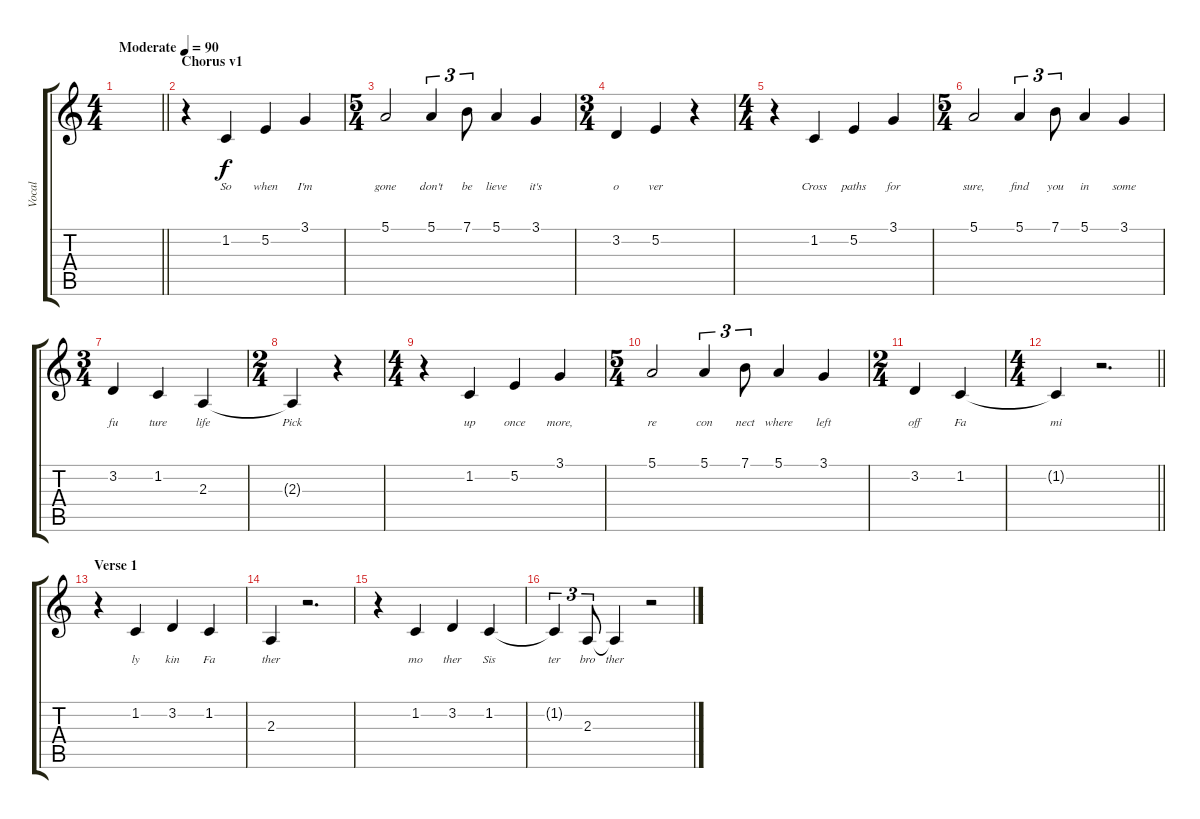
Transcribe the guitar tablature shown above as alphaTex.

\track ("Vocal" "Vocal") {instrument acousticgrandpiano}
\staff {score tabs}
\tuning (E4 B3 G3 D3 A2 E2) {hide}
\ts (4 4)
\tempo (90 "Moderate")
\clef g2
\barLineRight lightlight
\ks c
|
\section ("" "Chorus v1")
r.4 1.2.4{lyrics (0 "So") lyrics (1 "") lyrics (2 "") lyrics (3 "") lyrics (4 "")} 5.2.4{lyrics (0 "when") lyrics (1 "") lyrics (2 "") lyrics (3 "") lyrics (4 "")} 3.1.4{lyrics (0 "I'm") lyrics (1 "") lyrics (2 "") lyrics (3 "") lyrics (4 "")} |
\ts (5 4)
5.1.2{lyrics (0 "gone") lyrics (1 "") lyrics (2 "") lyrics (3 "") lyrics (4 "")} 5.1.4{tu (3 2) lyrics (0 "don't") lyrics (1 "") lyrics (2 "") lyrics (3 "") lyrics (4 "")} 7.1.8{tu (3 2) lyrics (0 "be") lyrics (1 "") lyrics (2 "") lyrics (3 "") lyrics (4 "")} 5.1.4{lyrics (0 "lieve") lyrics (1 "") lyrics (2 "") lyrics (3 "") lyrics (4 "")} 3.1.4{lyrics (0 "it's") lyrics (1 "") lyrics (2 "") lyrics (3 "") lyrics (4 "")} |
\ts (3 4)
3.2.4{lyrics (0 "o") lyrics (1 "") lyrics (2 "") lyrics (3 "") lyrics (4 "")} 5.2.4{lyrics (0 "ver") lyrics (1 "") lyrics (2 "") lyrics (3 "") lyrics (4 "")} r.4 |
\ts (4 4)
r.4 1.2.4{lyrics (0 "Cross") lyrics (1 "") lyrics (2 "") lyrics (3 "") lyrics (4 "")} 5.2.4{lyrics (0 "paths") lyrics (1 "") lyrics (2 "") lyrics (3 "") lyrics (4 "")} 3.1.4{lyrics (0 "for") lyrics (1 "") lyrics (2 "") lyrics (3 "") lyrics (4 "")} |
\ts (5 4)
5.1.2{lyrics (0 "sure,") lyrics (1 "") lyrics (2 "") lyrics (3 "") lyrics (4 "")} 5.1.4{tu (3 2) lyrics (0 "find") lyrics (1 "") lyrics (2 "") lyrics (3 "") lyrics (4 "")} 7.1.8{tu (3 2) lyrics (0 "you") lyrics (1 "") lyrics (2 "") lyrics (3 "") lyrics (4 "")} 5.1.4{lyrics (0 "in") lyrics (1 "") lyrics (2 "") lyrics (3 "") lyrics (4 "")} 3.1.4{lyrics (0 "some") lyrics (1 "") lyrics (2 "") lyrics (3 "") lyrics (4 "")} |
\ts (3 4)
3.2.4{lyrics (0 "fu") lyrics (1 "") lyrics (2 "") lyrics (3 "") lyrics (4 "")} 1.2.4{lyrics (0 "ture") lyrics (1 "") lyrics (2 "") lyrics (3 "") lyrics (4 "")} 2.3.4{lyrics (0 "life") lyrics (1 "") lyrics (2 "") lyrics (3 "") lyrics (4 "")} |
\ts (2 4)
2.3{t}.4{lyrics (0 "Pick") lyrics (1 "") lyrics (2 "") lyrics (3 "") lyrics (4 "")} r.4 |
\ts (4 4)
r.4 1.2.4{lyrics (0 "up") lyrics (1 "") lyrics (2 "") lyrics (3 "") lyrics (4 "")} 5.2.4{lyrics (0 "once") lyrics (1 "") lyrics (2 "") lyrics (3 "") lyrics (4 "")} 3.1.4{lyrics (0 "more,") lyrics (1 "") lyrics (2 "") lyrics (3 "") lyrics (4 "")} |
\ts (5 4)
5.1.2{lyrics (0 "re") lyrics (1 "") lyrics (2 "") lyrics (3 "") lyrics (4 "")} 5.1.4{tu (3 2) lyrics (0 "con") lyrics (1 "") lyrics (2 "") lyrics (3 "") lyrics (4 "")} 7.1.8{tu (3 2) lyrics (0 "nect") lyrics (1 "") lyrics (2 "") lyrics (3 "") lyrics (4 "")} 5.1.4{lyrics (0 "where") lyrics (1 "") lyrics (2 "") lyrics (3 "") lyrics (4 "")} 3.1.4{lyrics (0 "left") lyrics (1 "") lyrics (2 "") lyrics (3 "") lyrics (4 "")} |
\ts (2 4)
3.2.4{lyrics (0 "off") lyrics (1 "") lyrics (2 "") lyrics (3 "") lyrics (4 "")} 1.2.4{lyrics (0 "Fa") lyrics (1 "") lyrics (2 "") lyrics (3 "") lyrics (4 "")} |
\ts (4 4)
\barLineRight lightlight
1.2{t}.4{lyrics (0 "mi") lyrics (1 "") lyrics (2 "") lyrics (3 "") lyrics (4 "")} r.2{d} |
\section ("" "Verse 1")
r.4 1.2.4{lyrics (0 "ly") lyrics (1 "") lyrics (2 "") lyrics (3 "") lyrics (4 "")} 3.2.4{lyrics (0 "kin") lyrics (1 "") lyrics (2 "") lyrics (3 "") lyrics (4 "")} 1.2.4{lyrics (0 "Fa") lyrics (1 "") lyrics (2 "") lyrics (3 "") lyrics (4 "")} |
2.3.4{lyrics (0 "ther") lyrics (1 "") lyrics (2 "") lyrics (3 "") lyrics (4 "")} r.2{d} |
r.4 1.2.4{lyrics (0 "mo") lyrics (1 "") lyrics (2 "") lyrics (3 "") lyrics (4 "")} 3.2.4{lyrics (0 "ther") lyrics (1 "") lyrics (2 "") lyrics (3 "") lyrics (4 "")} 1.2.4{lyrics (0 "Sis") lyrics (1 "") lyrics (2 "") lyrics (3 "") lyrics (4 "")} |
1.2{t}.4{tu (3 2) lyrics (0 "ter") lyrics (1 "") lyrics (2 "") lyrics (3 "") lyrics (4 "")} 2.3.8{tu (3 2) lyrics (0 "bro") lyrics (1 "") lyrics (2 "") lyrics (3 "") lyrics (4 "")} 2.3{t}.4{lyrics (0 "ther") lyrics (1 "") lyrics (2 "") lyrics (3 "") lyrics (4 "")} r.2
